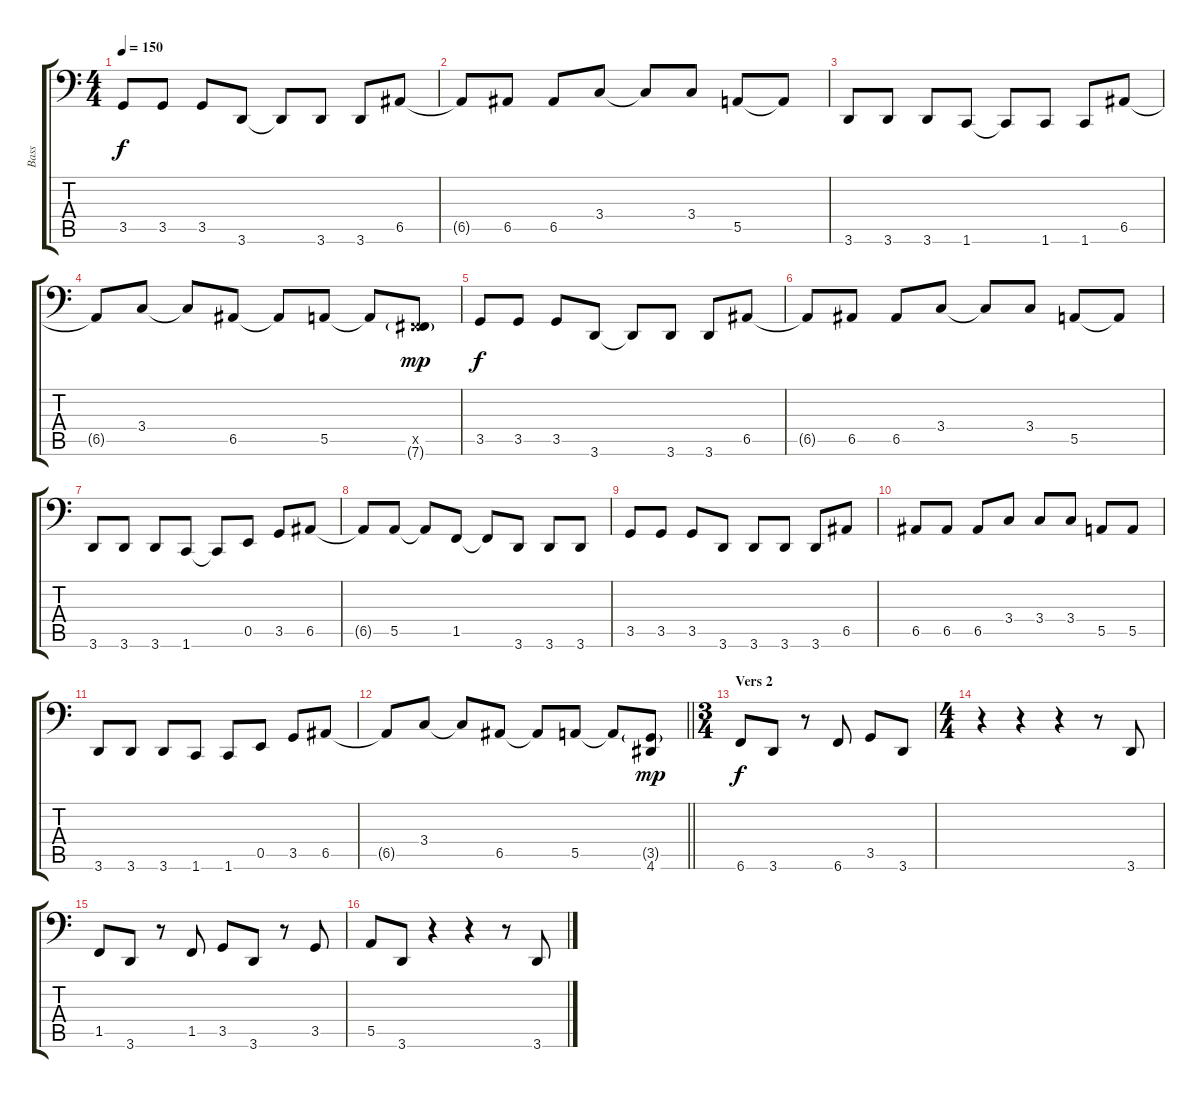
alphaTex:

\track ("Bass" "Bass") {instrument electricbasspick}
\staff {score tabs}
\tuning (C3 G2 D2 A1 E1 B0) {hide}
\ts (4 4)
\tempo 150
\clef f4
\ks c
3.5.8{dy f} 3.5.8 3.5.8 3.6.8 3.6{t}.8 3.6.8 3.6.8 6.5.8 |
6.5{t}.8 6.5.8 6.5.8 3.4.8 3.4{t}.8 3.4.8 5.5.8 5.5{t}.8 |
3.6.8 3.6.8 3.6.8 1.6.8 1.6{t}.8 1.6.8 1.6.8 6.5.8 |
6.5{t}.8 3.4.8 3.4{t}.8 6.5.8 6.5{t}.8 5.5.8 5.5{t}.8 (2.5{x} 7.6{g}).8{dy mp} |
3.5.8{dy f} 3.5.8 3.5.8 3.6.8 3.6{t}.8 3.6.8 3.6.8 6.5.8 |
6.5{t}.8 6.5.8 6.5.8 3.4.8 3.4{t}.8 3.4.8 5.5.8 5.5{t}.8 |
3.6.8 3.6.8 3.6.8 1.6.8 1.6{t}.8 0.5.8 3.5.8 6.5.8 |
6.5{t}.8 5.5.8 5.5{t}.8 1.5.8 1.5{t}.8 3.6.8 3.6.8 3.6.8 |
3.5.8 3.5.8 3.5.8 3.6.8 3.6.8 3.6.8 3.6.8 6.5.8 |
6.5.8 6.5.8 6.5.8 3.4.8 3.4.8 3.4.8 5.5.8 5.5.8 |
3.6.8 3.6.8 3.6.8 1.6.8 1.6.8 0.5.8 3.5.8 6.5.8 |
\barLineRight lightlight
6.5{t}.8 3.4.8 3.4{t}.8 6.5.8 6.5{t}.8 5.5.8 5.5{t}.8 (3.5{g} 4.6).8{dy mp} |
\ts (3 4)
\section ("" "Vers 2")
6.6.8{dy f} 3.6.8 r.8 6.6.8 3.5.8 3.6.8 |
\ts (4 4)
r.4 r.4 r.4 r.8 3.6.8 |
1.5.8 3.6.8 r.8 1.5.8 3.5.8 3.6.8 r.8 3.5.8 |
5.5.8 3.6.8 r.4 r.4 r.8 3.6.8
